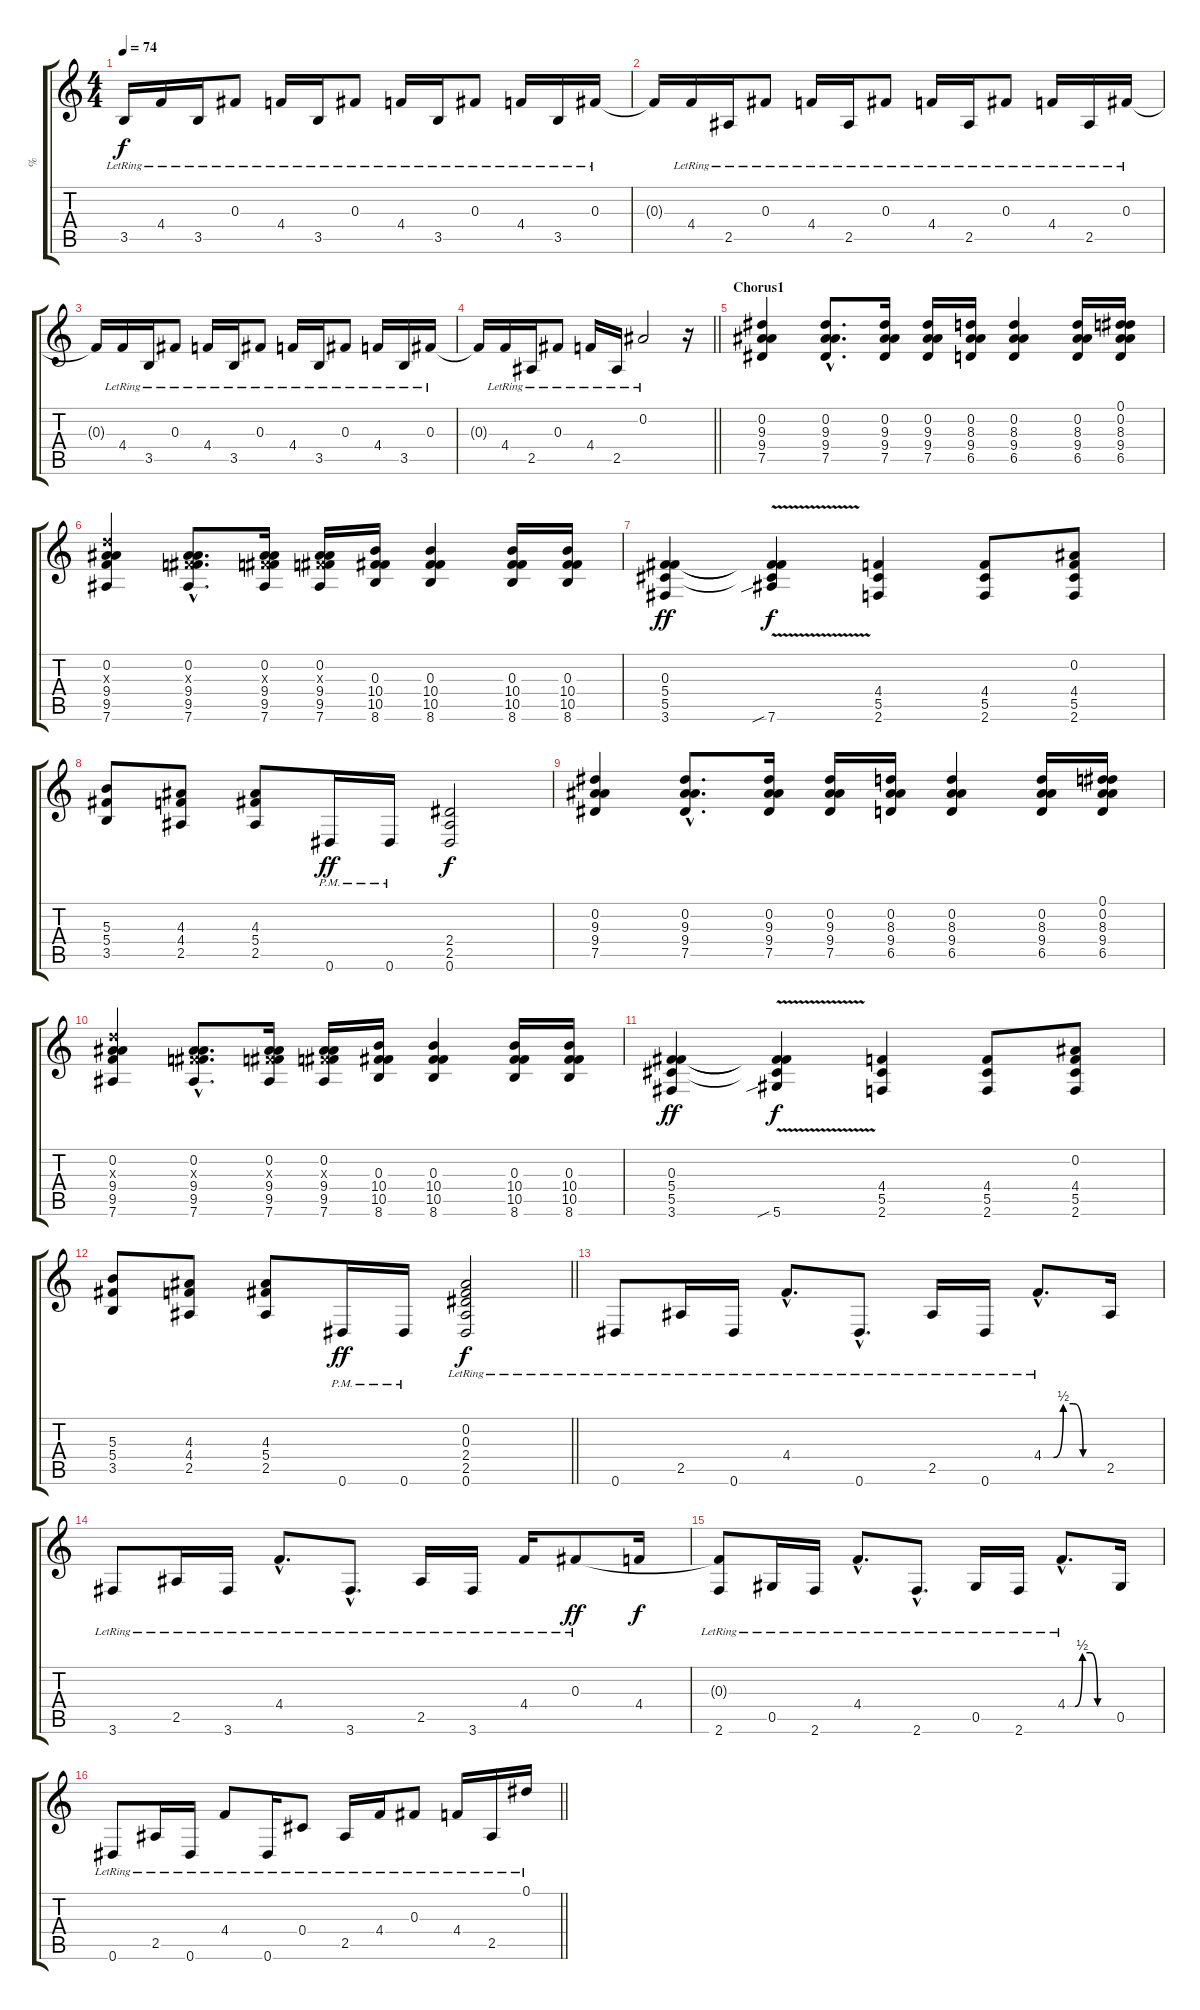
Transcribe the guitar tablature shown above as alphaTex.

\track ("%" "%") {instrument electricguitarjazz}
\staff {score tabs}
\tuning (Eb4 Bb3 Gb3 Db3 Ab2 Eb2) {hide}
\ts (4 4)
\tempo 74
\clef g2
\ks c
3.5{lr}.16{dy f} 4.4{lr}.16 3.5{lr}.16 0.3{lr}.8 4.4{lr}.16 3.5{lr}.16 0.3{lr}.8 4.4{lr}.16 3.5{lr}.16 0.3{lr}.8 4.4{lr}.16 3.5{lr}.16 0.3{lr}.16 |
0.3{t}.16 4.4{lr}.16 2.5{lr}.16 0.3{lr}.8 4.4{lr}.16 2.5{lr}.16 0.3{lr}.8 4.4{lr}.16 2.5{lr}.16 0.3{lr}.8 4.4{lr}.16 2.5{lr}.16 0.3{lr}.16 |
0.3{t}.16 4.4{lr}.16 3.5{lr}.16 0.3{lr}.8 4.4{lr}.16 3.5{lr}.16 0.3{lr}.8 4.4{lr}.16 3.5{lr}.16 0.3{lr}.8 4.4{lr}.16 3.5{lr}.16 0.3{lr}.16 |
\barLineRight lightlight
0.3{t}.16 4.4{lr}.16 2.5{lr}.16 0.3{lr}.8 4.4{lr}.16 2.5{lr}.16 0.2{lr}.2 r.16 |
\section ("" "Chorus1")
(0.2 9.3 9.4 7.5).4{volume 8 instrument overdrivenguitar} (0.2{hac} 9.3{hac} 9.4{hac} 7.5{hac}).8{d} (0.2 9.3 9.4 7.5).16 (0.2 9.3 9.4 7.5).16 (0.2 8.3 9.4 6.5).16 (0.2 8.3 9.4 6.5).4 (0.2 8.3 9.4 6.5).16 (0.1 0.2 8.3 9.4 6.5).16 |
(0.2 8.3{x} 9.4 9.5 7.6).4 (0.2{hac} 0.3{hac x} 9.4{hac} 9.5{hac} 7.6{hac}).8{d} (0.2 0.3{x} 9.4 9.5 7.6).16 (0.2 0.3{x} 9.4 9.5 7.6).16 (0.3 10.4 10.5 8.6).16 (0.3 10.4 10.5 8.6).4 (0.3 10.4 10.5 8.6).16 (0.3 10.4 10.5 8.6).16 |
(0.3 5.4 5.5 3.6).4{dy ff} (0.3{t} 5.4{t} 5.5{t} 7.6{v sib}).4{dy f} (4.4 5.5 2.6).4 (4.4 5.5 2.6).8 (0.2 4.4 5.5 2.6).8 |
(5.3 5.4 3.5).8 (4.3 4.4 2.5).8 (4.3 5.4 2.5).8 0.6{pm}.16{dy ff} 0.6{pm}.16 (2.4 2.5 0.6).2{dy f} |
(0.2 9.3 9.4 7.5).4 (0.2{hac} 9.3{hac} 9.4{hac} 7.5{hac}).8{d} (0.2 9.3 9.4 7.5).16 (0.2 9.3 9.4 7.5).16 (0.2 8.3 9.4 6.5).16 (0.2 8.3 9.4 6.5).4 (0.2 8.3 9.4 6.5).16 (0.1 0.2 8.3 9.4 6.5).16 |
(0.2 8.3{x} 9.4 9.5 7.6).4 (0.2{hac} 0.3{hac x} 9.4{hac} 9.5{hac} 7.6{hac}).8{d} (0.2 0.3{x} 9.4 9.5 7.6).16 (0.2 0.3{x} 9.4 9.5 7.6).16 (0.3 10.4 10.5 8.6).16 (0.3 10.4 10.5 8.6).4 (0.3 10.4 10.5 8.6).16 (0.3 10.4 10.5 8.6).16 |
(0.3 5.4 5.5 3.6).4{dy ff} (0.3{t} 5.4{t} 5.5{t} 5.6{v sib}).4{dy f} (4.4 5.5 2.6).4 (4.4 5.5 2.6).8 (0.2 4.4 5.5 2.6).8 |
\barLineRight lightlight
(5.3 5.4 3.5).8 (4.3 4.4 2.5).8 (4.3 5.4 2.5).8 0.6{pm}.16{dy ff} 0.6{pm}.16 (0.2{lr} 0.3{lr} 2.4{lr} 2.5{lr} 0.6{lr}).2{dy f} |
\section ("" "")
0.6{lr}.8{volume 10 instrument electricguitarjazz} 2.5{lr}.16 0.6{lr}.16 4.4{hac lr}.8{d} 0.6{hac lr}.8{d} 2.5{lr}.16 0.6{lr}.16 4.4{be (custom 0 0 10 0 20 2 30 2 40 0 60 0) hac lr}.8{d} 2.5.16 |
3.6{lr}.8 2.5{lr}.16 3.6{lr}.16 4.4{hac lr}.8{d} 3.6{hac lr}.8{d} 2.5{lr}.16 3.6{lr}.16 4.4{lr}.16 0.3{lr}.8{dy ff} 4.4.16{dy f} |
(0.3{t} 2.6{lr}).8 0.5{lr}.16 2.6{lr}.16 4.4{hac lr}.8{d} 2.6{hac lr}.8{d} 0.5{lr}.16 2.6{lr}.16 4.4{be (custom 0 0 10 0 20 2 30 2 40 0 60 0) hac lr}.8{d} 0.5.16 |
\barLineRight lightlight
0.6{lr}.8 2.5{lr}.16 0.6{lr}.16 4.4{lr}.8 0.6{lr}.16 0.4{lr}.8 2.5{lr}.16 4.4{lr}.16 0.3{lr}.8 4.4{lr}.16 2.5{lr}.16 0.1{lr}.16
